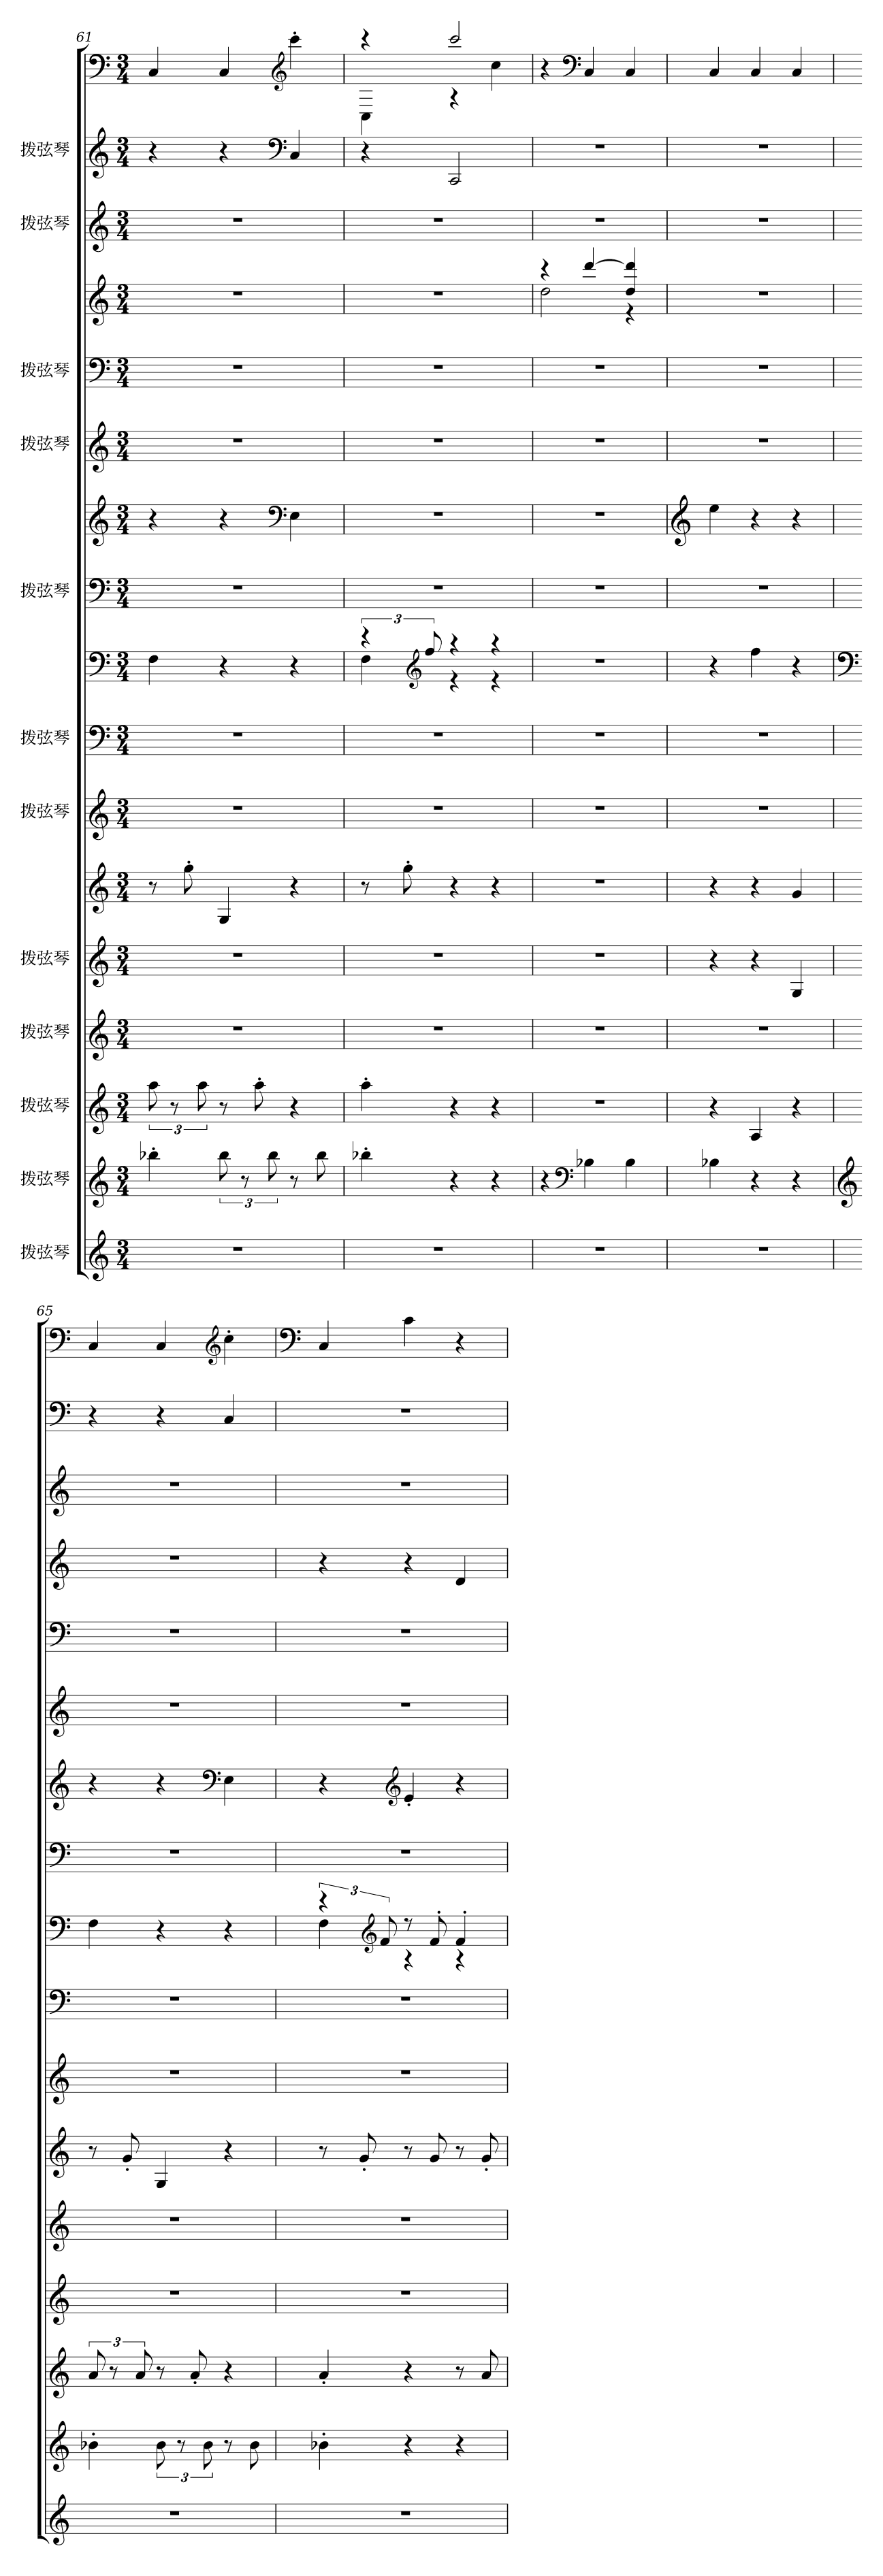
**kern	**kern	**kern	**kern	**kern	**kern	**kern	**kern	**kern	**kern	**kern	**kern	**kern	**kern	**kern	**kern	**kern
*part12	*part11	*part10	*part9	*part8	*part8	*part7	*part6	*part6	*part5	*part5	*part4	*part3	*part3	*part2	*part1	*part1
*staff17	*staff16	*staff15	*staff14	*staff13	*staff12	*staff11	*staff10	*staff9	*staff8	*staff7	*staff6	*staff5	*staff4	*staff3	*staff2	*staff1
*I"拨弦琴	*I"拨弦琴	*I"拨弦琴	*I"拨弦琴	*I"拨弦琴	*	*I"拨弦琴	*I"拨弦琴	*	*I"拨弦琴	*	*I"拨弦琴	*I"拨弦琴	*	*I"拨弦琴	*I"拨弦琴	*
*clefG2	*clefG2	*clefG2	*clefG2	*clefG2	*clefG2	*clefG2	*clefF4	*clefF4	*clefF4	*clefG2	*clefG2	*clefF4	*clefG2	*clefG2	*clefG2	*clefF4
*k[]	*k[]	*k[]	*k[]	*k[]	*k[]	*k[]	*k[]	*k[]	*k[]	*k[]	*k[]	*k[]	*k[]	*k[]	*k[]	*k[]
*M3/4	*M3/4	*M3/4	*M3/4	*M3/4	*M3/4	*M3/4	*M3/4	*M3/4	*M3/4	*M3/4	*M3/4	*M3/4	*M3/4	*M3/4	*M3/4	*M3/4
=61	=61	=61	=61	=61	=61	=61	=61	=61	=61	=61	=61	=61	=61	=61	=61	=61
2.r	4bb-X'\	12aa\	2.r	2.r	8r	2.r	2.r	4F\	2.r	4r	2.r	2.r	2.r	2.r	4r	4C/
.	.	12r	.	.	.	.	.	.	.	.	.	.	.	.	.	.
.	.	.	.	.	8gg'\	.	.	.	.	.	.	.	.	.	.	.
.	.	12aa\	.	.	.	.	.	.	.	.	.	.	.	.	.	.
.	12bb-\	8r	.	.	4G/	.	.	4r	.	4r	.	.	.	.	4r	4C/
.	12r	.	.	.	.	.	.	.	.	.	.	.	.	.	.	.
.	.	8aa'\	.	.	.	.	.	.	.	.	.	.	.	.	.	.
.	12bb-\	.	.	.	.	.	.	.	.	.	.	.	.	.	.	.
*	*	*	*	*	*	*	*	*	*	*clefF4	*	*	*	*	*clefF4	*clefG2
.	8r	4r	.	.	4r	.	.	4r	.	4E\	.	.	.	.	4C/	4ccc'\
.	8bb-\	.	.	.	.	.	.	.	.	.	.	.	.	.	.	.
!!LO:PB:g=z
=62	=62	=62	=62	=62	=62	=62	=62	=62	=62	=62	=62	=62	=62	=62	=62	=62
*	*	*	*	*	*	*	*	*^	*	*	*	*	*	*	*	*^
2.r	4bb-X'\	4aa'\	2.r	2.r	8r	2.r	2.r	6r	4F\	2.r	2.r	2.r	2.r	2.r	2.r	4r	4r	4C\
.	.	.	.	.	8gg'\	.	.	.	.	.	.	.	.	.	.	.	.	.
*	*	*	*	*	*	*	*	*clefG2	*	*	*	*	*	*	*	*	*	*
.	.	.	.	.	.	.	.	12ff/	.	.	.	.	.	.	.	.	.	.
.	4r	4r	.	.	4r	.	.	4r	4r	.	.	.	.	.	.	2CC/	2ccc/	4r
.	4r	4r	.	.	4r	.	.	4r	4r	.	.	.	.	.	.	.	.	4cc\
*	*	*	*	*	*	*	*	*v	*v	*	*	*	*	*	*	*	*v	*v
=63	=63	=63	=63	=63	=63	=63	=63	=63	=63	=63	=63	=63	=63	=63	=63	=63
*	*	*	*	*	*	*	*	*	*	*	*	*	*^	*	*	*
2.r	4r	2.r	2.r	2.r	2.r	2.r	2.r	2.r	2.r	2.r	2.r	2.r	4r	2dd\	2.r	2.r	4r
*	*clefF4	*	*	*	*	*	*	*	*	*	*	*	*	*	*	*	*clefF4
.	4B-X\	.	.	.	.	.	.	.	.	.	.	.	[4ddd/	.	.	.	4C/
.	4B-\	.	.	.	.	.	.	.	.	.	.	.	4dd/ 4ddd/]	4r	.	.	4C/
*	*	*	*	*	*	*	*	*	*	*	*	*	*v	*v	*	*	*
=64	=64	=64	=64	=64	=64	=64	=64	=64	=64	=64	=64	=64	=64	=64	=64	=64
*	*	*	*	*	*	*	*	*	*	*clefG2	*	*	*	*	*	*
2.r	4B-X\	4r	2.r	4r	4r	2.r	2.r	4r	2.r	4ee\	2.r	2.r	2.r	2.r	2.r	4C/
.	4r	4A/	.	4r	4r	.	.	4ff\	.	4r	.	.	.	.	.	4C/
.	4r	4r	.	4G/	4g/	.	.	4r	.	4r	.	.	.	.	.	4C/
=65	=65	=65	=65	=65	=65	=65	=65	=65	=65	=65	=65	=65	=65	=65	=65	=65
*	*clefG2	*	*	*	*	*	*	*clefF4	*	*	*	*	*	*	*	*
2.r	4b-X'\	12a/	2.r	2.r	8r	2.r	2.r	4F\	2.r	4r	2.r	2.r	2.r	2.r	4r	4C/
.	.	12r	.	.	.	.	.	.	.	.	.	.	.	.	.	.
.	.	.	.	.	8g'/	.	.	.	.	.	.	.	.	.	.	.
.	.	12a/	.	.	.	.	.	.	.	.	.	.	.	.	.	.
.	12b-\	8r	.	.	4G/	.	.	4r	.	4r	.	.	.	.	4r	4C/
.	12r	.	.	.	.	.	.	.	.	.	.	.	.	.	.	.
.	.	8a'/	.	.	.	.	.	.	.	.	.	.	.	.	.	.
.	12b-\	.	.	.	.	.	.	.	.	.	.	.	.	.	.	.
*	*	*	*	*	*	*	*	*	*	*clefF4	*	*	*	*	*	*clefG2
.	8r	4r	.	.	4r	.	.	4r	.	4E\	.	.	.	.	4C/	4cc'\
.	8b-\	.	.	.	.	.	.	.	.	.	.	.	.	.	.	.
!!LO:PB:g=z
=66	=66	=66	=66	=66	=66	=66	=66	=66	=66	=66	=66	=66	=66	=66	=66	=66
*	*	*	*	*	*	*	*	*	*	*	*	*	*	*	*	*clefF4
*	*	*	*	*	*	*	*	*^	*	*	*	*	*	*	*	*
2.r	4b-X'\	4a'/	2.r	2.r	8r	2.r	2.r	6r	4F\	2.r	4r	2.r	2.r	4r	2.r	2.r	4C/
.	.	.	.	.	8g'/	.	.	.	.	.	.	.	.	.	.	.	.
*	*	*	*	*	*	*	*	*clefG2	*	*	*	*	*	*	*	*	*
.	.	.	.	.	.	.	.	12f/	.	.	.	.	.	.	.	.	.
*	*	*	*	*	*	*	*	*	*	*	*clefG2	*	*	*	*	*	*
.	4r	4r	.	.	8r	.	.	8r	4r	.	4e'/	.	.	4r	.	.	4c\
.	.	.	.	.	8g/	.	.	8f'/	.	.	.	.	.	.	.	.	.
.	4r	8r	.	.	8r	.	.	4f'/	4r	.	4r	.	.	4d/	.	.	4r
.	.	8a/	.	.	8g'/	.	.	.	.	.	.	.	.	.	.	.	.
*	*	*	*	*	*	*	*	*v	*v	*	*	*	*	*	*	*	*
=	=	=	=	=	=	=	=	=	=	=	=	=	=	=	=	=
*-	*-	*-	*-	*-	*-	*-	*-	*-	*-	*-	*-	*-	*-	*-	*-	*-
